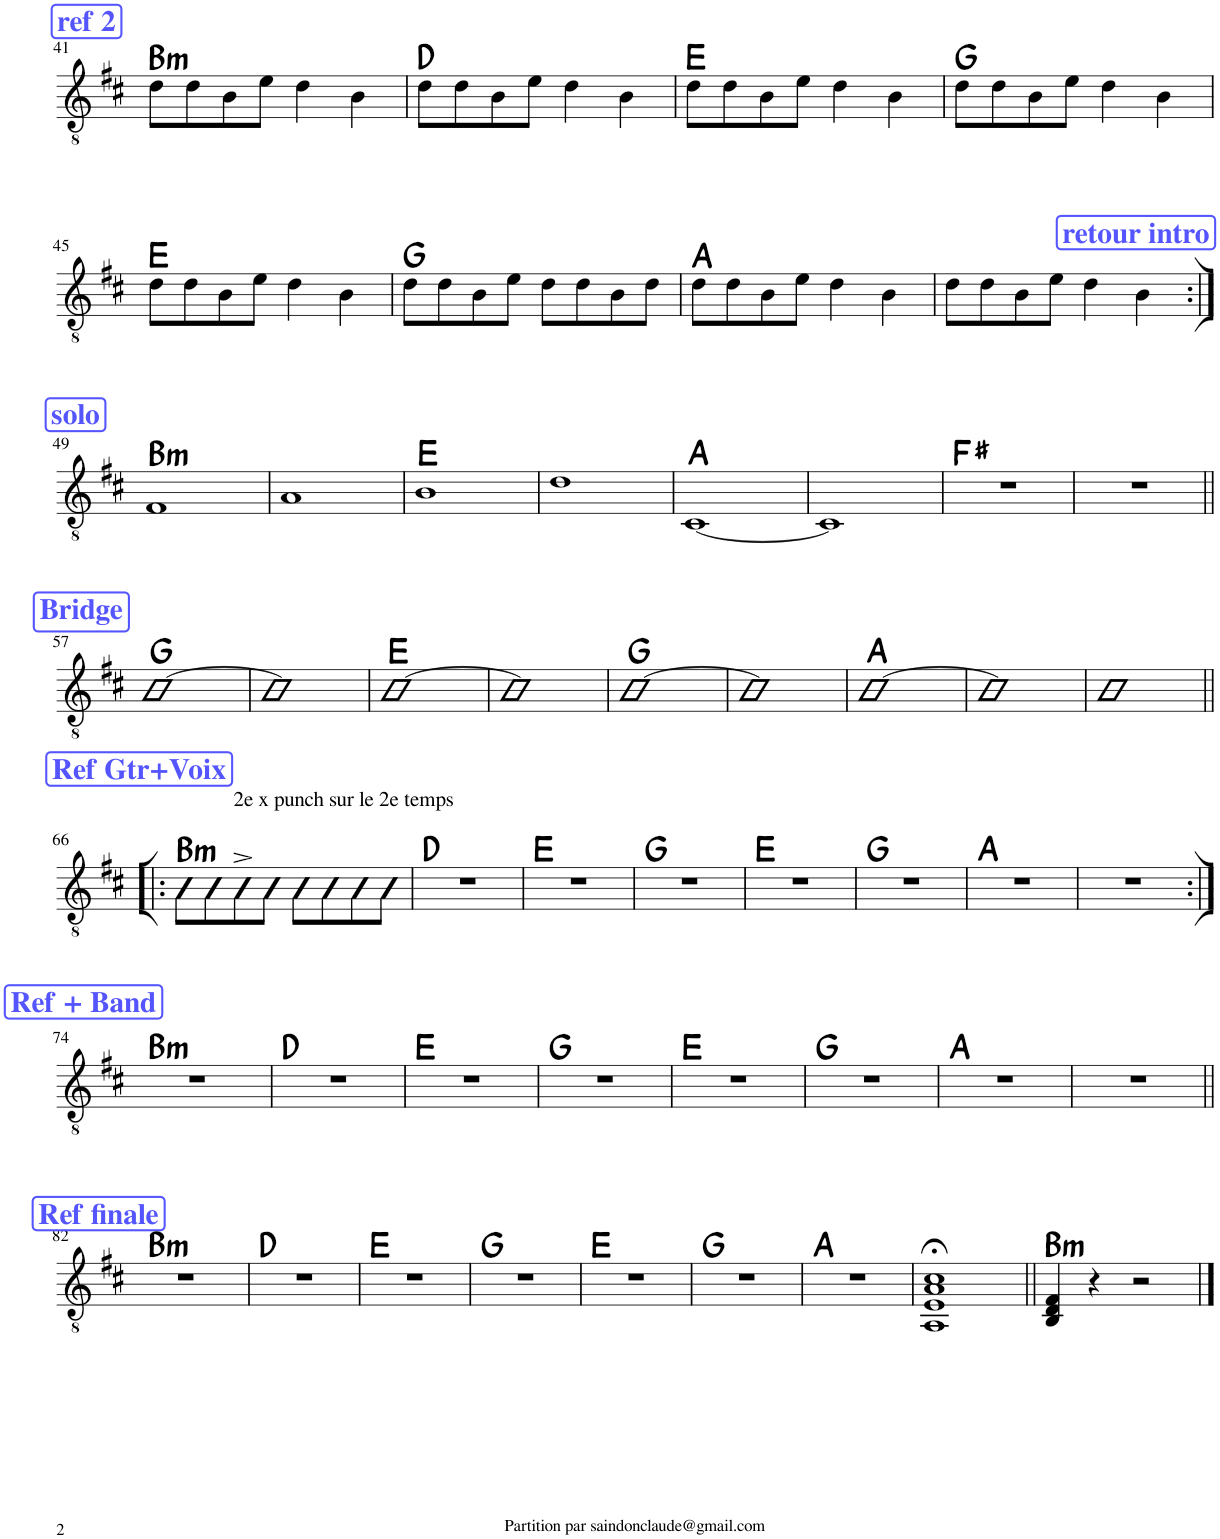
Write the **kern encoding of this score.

**kern	**harte
*part1	*part1
*staff1	*
*I"Classical Guitar	*
*I'Guit.	*
!!LO:PB:g=z
*clefGv2	*
*k[f#c#]	*
*M4/4	*
!!LO:REH:place=s1:a:B:cj:color=#5555FF:fs=14:t=ref 2
=41	=41
!	!LO:H:kt=m
8d\L	B:min
8d\	.
8B\	.
8e\J	.
4d\	.
4B\	.
=42	=42
8d\L	D:maj
8d\	.
8B\	.
8e\J	.
4d\	.
4B\	.
=43	=43
8d\L	E:maj
8d\	.
8B\	.
8e\J	.
4d\	.
4B\	.
=44	=44
8d\L	G:maj
8d\	.
8B\	.
8e\J	.
4d\	.
4B\	.
!!LO:LB:g=z
=45	=45
8d\L	E:maj
8d\	.
8B\	.
8e\J	.
4d\	.
4B\	.
=46	=46
8d\L	G:maj
8d\	.
8B\	.
8e\J	.
8d\L	.
8d\	.
8B\	.
8d\J	.
=47	=47
8d\L	A:maj
8d\	.
8B\	.
8e\J	.
4d\	.
4B\	.
!!LO:REH:place=s1:a:B:cj:color=#5555FF:fs=14:t=retour intro:qo=3
=48	=48
8d\L	.
8d\	.
8B\	.
8e\J	.
4d\	.
4B\	.
!!LO:LB:g=z
!!LO:REH:place=s1:a:B:cj:color=#5555FF:fs=14:t=solo
=49:|!	=49:|!
!	!LO:H:kt=m
1F#	B:min
=50	=50
1A	.
=51	=51
1B	E:maj
=52	=52
1d	.
=53	=53
[1C#	A:maj
=54	=54
1C#]	.
=55	=55
1r	F#:maj
=56	=56
1r	.
!!LO:LB:g=z
!!LO:REH:place=s1:a:B:cj:color=#5555FF:fs=14:t=Bridge
=57||	=57||
[1GG	G:maj
=58	=58
1GG]	.
=59	=59
[1EE	E:maj
=60	=60
1EE]	.
=61	=61
[1GG	G:maj
=62	=62
1GG]	.
=63	=63
[1AA	A:maj
=64	=64
1AA]	.
=65	=65
1AA	.
!!LO:LB:g=z
!!LO:REH:place=s1:a:B:cj:color=#5555FF:fs=14:t=Ref Gtr+Voix
=66!|:	=66!|:
!	!LO:H:kt=m
8BB\L	B:min
8BB\	.
!LO:TX:a:t=2e x punch sur le 2e temps	!
8BB^\	.
8BB\J	.
8BB\L	.
8BB\	.
8BB\	.
8BB\J	.
=67	=67
1r	D:maj
=68	=68
1r	E:maj
=69	=69
1r	G:maj
=70	=70
1r	E:maj
=71	=71
1r	G:maj
=72	=72
1r	A:maj
=73	=73
1r	.
!!LO:LB:g=z
!!LO:REH:place=s1:a:B:cj:color=#5555FF:fs=14:t=Ref + Band
=74:|!	=74:|!
!	!LO:H:kt=m
1r	B:min
=75	=75
1r	D:maj
=76	=76
1r	E:maj
=77	=77
1r	G:maj
=78	=78
1r	E:maj
=79	=79
1r	G:maj
=80	=80
1r	A:maj
=81	=81
1r	.
!!LO:LB:g=z
!!LO:REH:place=s1:a:B:cj:color=#5555FF:fs=14:t=Ref finale
=82||	=82||
!	!LO:H:kt=m
1r	B:min
=83	=83
1r	D:maj
=84	=84
1r	E:maj
=85	=85
1r	G:maj
=86	=86
1r	E:maj
=87	=87
1r	G:maj
=88	=88
1r	A:maj
=89	=89
1AA;< 1E;< 1A;< 1c#;<	.
=90||	=90||
!	!LO:H:kt=m
4BB/ 4D/ 4F#/	B:min
4r	.
2r	.
==	==
*-	*-
